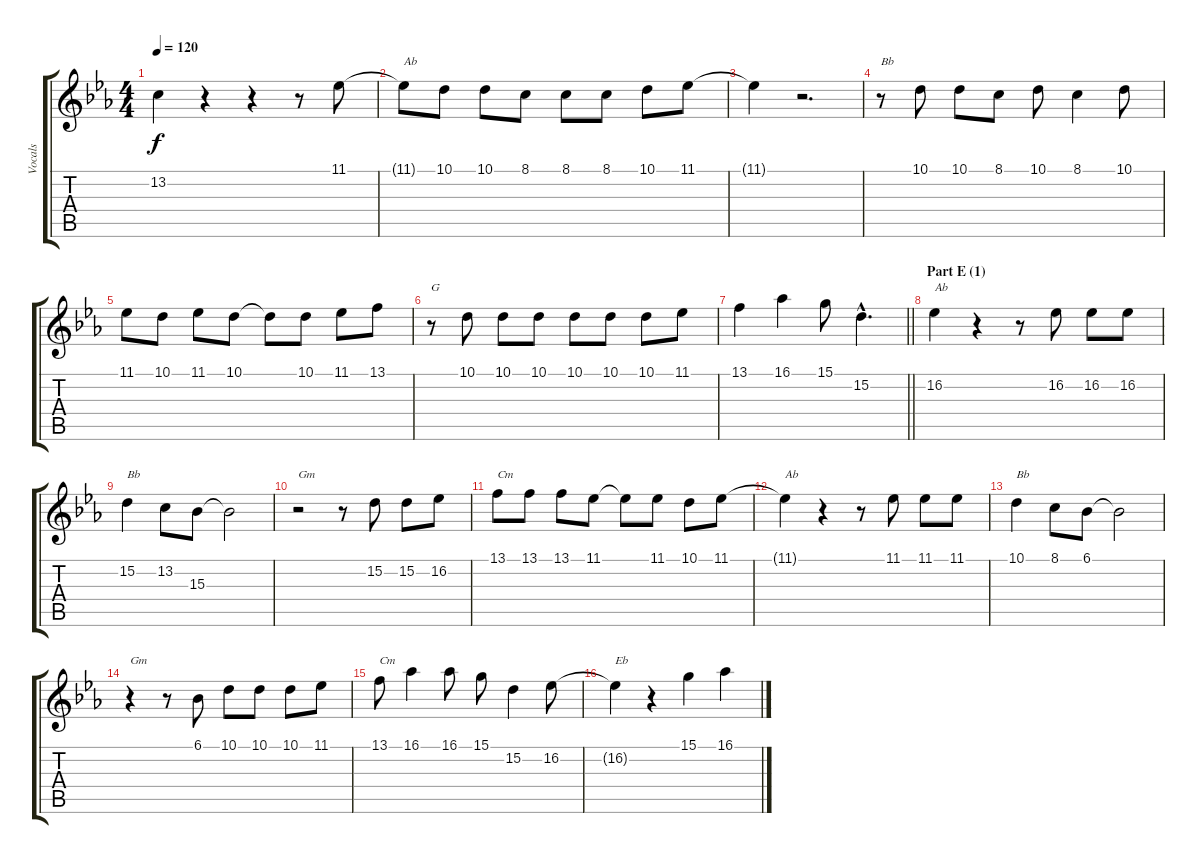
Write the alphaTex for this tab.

\track ("Vocals" "Vocals") {instrument trumpet}
\staff {score tabs}
\tuning (E4 B3 G3 D3 A2 E2) {hide}
\ts (4 4)
\tempo 120
\clef g2
\ks eb
13.2{t}.4{dy f} r.4 r.4 r.8 11.1.8 |
11.1{t}.8{txt "Ab"} 10.1.8 10.1.8 8.1.8 8.1.8 8.1.8 10.1.8 11.1.8 |
11.1{t}.4 r.2{d} |
r.8{txt "Bb"} 10.1.8 10.1.8 8.1.8 10.1.8 8.1.4 10.1.8 |
11.1.8 10.1.8 11.1.8 10.1.8 10.1{t}.8 10.1.8 11.1.8 13.1.8 |
r.8{txt "G"} 10.1.8 10.1.8 10.1.8 10.1.8 10.1.8 10.1.8 11.1.8 |
\barLineRight lightlight
13.1.4 16.1.4 15.1.8 15.2{hac}.4{d} |
\section ("" "Part E (1)")
16.2.4{txt "Ab"} r.4 r.8 16.2.8 16.2.8 16.2.8 |
15.2.4{txt "Bb"} 13.2.8 15.3.8 15.3{t}.2 |
r.2{txt "Gm"} r.8 15.2.8 15.2.8 16.2.8 |
13.1.8{txt "Cm"} 13.1.8 13.1.8 11.1.8 11.1{t}.8 11.1.8 10.1.8 11.1.8 |
11.1{t}.4{txt "Ab"} r.4 r.8 11.1.8 11.1.8 11.1.8 |
10.1.4{txt "Bb"} 8.1.8 6.1.8 6.1{t}.2 |
r.4{txt "Gm"} r.8 6.1.8 10.1.8 10.1.8 10.1.8 11.1.8 |
13.1.8{txt "Cm"} 16.1.4 16.1.8 15.1.8 15.2.4 16.2.8 |
16.2{t}.4{txt "Eb"} r.4 15.1.4 16.1.4
